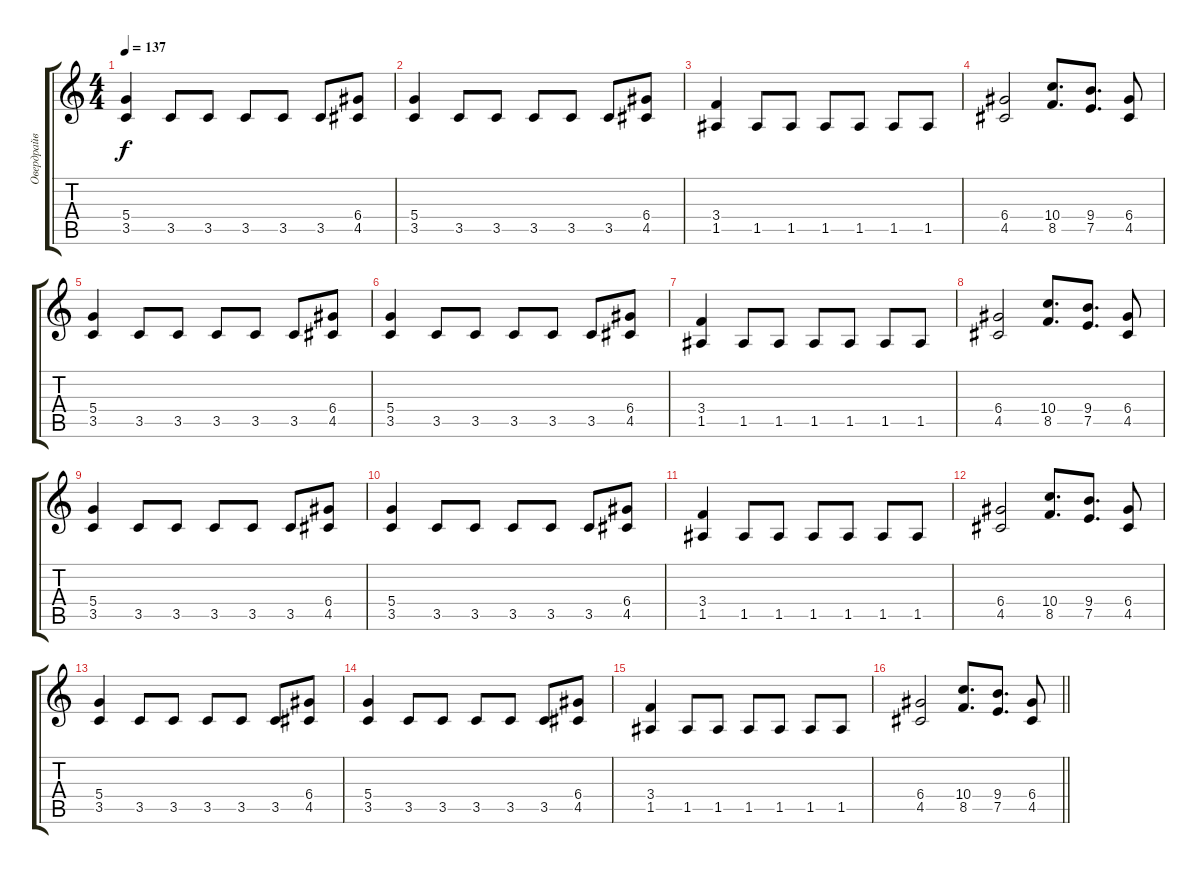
\track ("Овердрайв" "Овердрайв") {instrument overdrivenguitar}
\staff {score tabs}
\tuning (E4 B3 G3 D3 A2 E2) {hide}
\ts (4 4)
\tempo 137
\clef g2
\ks c
(5.4 3.5).4{dy f} 3.5.8 3.5.8 3.5.8 3.5.8 3.5.8 (6.4 4.5).8 |
(5.4 3.5).4 3.5.8 3.5.8 3.5.8 3.5.8 3.5.8 (6.4 4.5).8 |
(3.4 1.5).4 1.5.8 1.5.8 1.5.8 1.5.8 1.5.8 1.5.8 |
(6.4 4.5).2 (10.4 8.5).8{d} (9.4 7.5).8{d} (6.4 4.5).8 |
(5.4 3.5).4 3.5.8 3.5.8 3.5.8 3.5.8 3.5.8 (6.4 4.5).8 |
(5.4 3.5).4 3.5.8 3.5.8 3.5.8 3.5.8 3.5.8 (6.4 4.5).8 |
(3.4 1.5).4 1.5.8 1.5.8 1.5.8 1.5.8 1.5.8 1.5.8 |
(6.4 4.5).2 (10.4 8.5).8{d} (9.4 7.5).8{d} (6.4 4.5).8 |
(5.4 3.5).4 3.5.8 3.5.8 3.5.8 3.5.8 3.5.8 (6.4 4.5).8 |
(5.4 3.5).4 3.5.8 3.5.8 3.5.8 3.5.8 3.5.8 (6.4 4.5).8 |
(3.4 1.5).4 1.5.8 1.5.8 1.5.8 1.5.8 1.5.8 1.5.8 |
(6.4 4.5).2 (10.4 8.5).8{d} (9.4 7.5).8{d} (6.4 4.5).8 |
(5.4 3.5).4 3.5.8 3.5.8 3.5.8 3.5.8 3.5.8 (6.4 4.5).8 |
(5.4 3.5).4 3.5.8 3.5.8 3.5.8 3.5.8 3.5.8 (6.4 4.5).8 |
(3.4 1.5).4 1.5.8 1.5.8 1.5.8 1.5.8 1.5.8 1.5.8 |
\barLineRight lightlight
(6.4 4.5).2 (10.4 8.5).8{d} (9.4 7.5).8{d} (6.4 4.5).8
